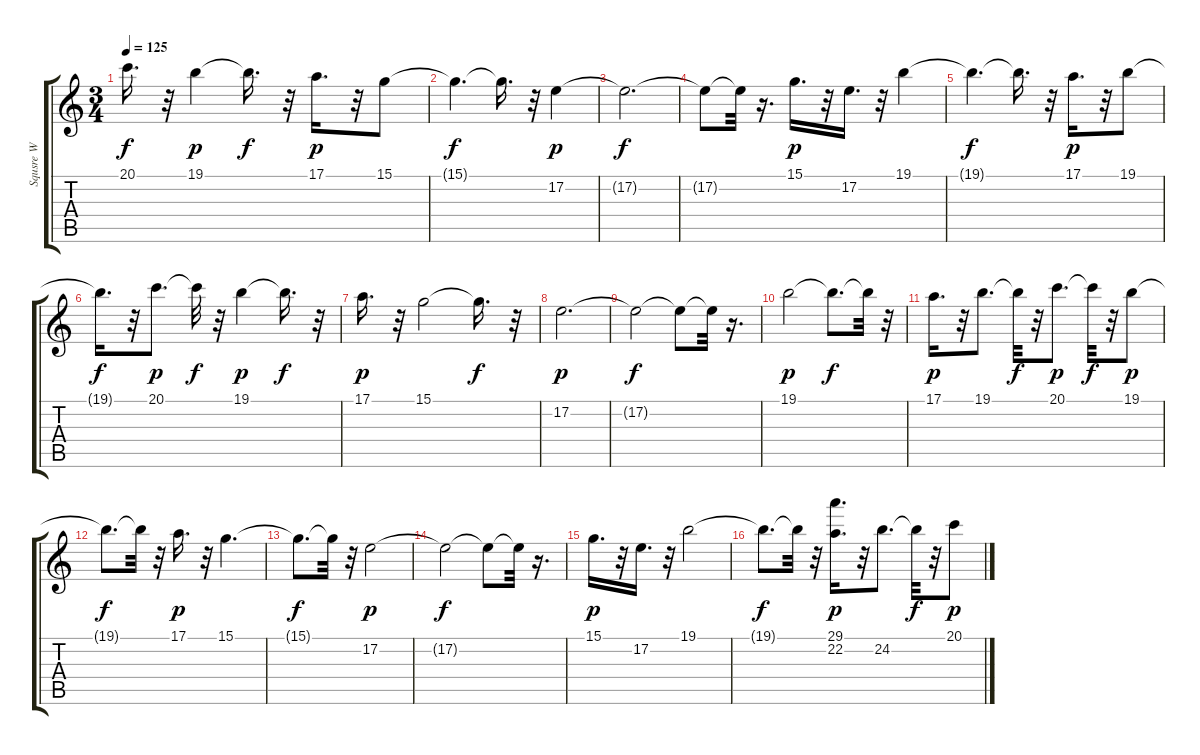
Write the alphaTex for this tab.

\track ("Squsre W" "Squsre W") {instrument lead1square}
\staff {score tabs}
\tuning (E4 B3 G3 D3 A2 E2) {hide}
\ts (3 4)
\tempo 125
\clef g2
\ks c
20.1{t}.16{d dy f} r.32 19.1.4{dy p} 19.1{t}.16{d dy f} r.32 17.1.16{d dy p} r.32 15.1.8 |
15.1{t}.4{d dy f} 15.1{t}.16{d} r.32 17.2.4{dy p} |
17.2{t}.2{d dy f} |
17.2{t}.8 17.2{t}.32 r.16{d} 15.1.16{d dy p} r.32 17.2.16{d} r.32 19.1.4 |
19.1{t}.4{d dy f} 19.1{t}.16{d} r.32 17.1.16{d dy p} r.32 19.1.8 |
19.1{t}.16{d dy f} r.32 20.1.8{d dy p} 20.1{t}.32{dy f} r.32 19.1.4{dy p} 19.1{t}.16{d dy f} r.32 |
17.1.16{d dy p} r.32 15.1.2 15.1{t}.16{d dy f} r.32 |
17.2.2{d dy p} |
17.2{t}.2{dy f} 17.2{t}.8 17.2{t}.32 r.16{d} |
19.1.2{dy p} 19.1{t}.8{d dy f} 19.1{t}.32 r.32 |
17.1.16{d dy p} r.32 19.1.8{d} 19.1{t}.32{dy f} r.32 20.1.8{d dy p} 20.1{t}.32{dy f} r.32 19.1.8{dy p} |
19.1{t}.8{d dy f} 19.1{t}.32 r.32 17.1.16{d dy p} r.32 15.1.4{d} |
15.1{t}.8{d dy f} 15.1{t}.32 r.32 17.2.2{dy p} |
17.2{t}.2{dy f} 17.2{t}.8 17.2{t}.32 r.16{d} |
15.1.16{d dy p} r.32 17.2.16{d} r.32 19.1.2 |
19.1{t}.8{d dy f} 19.1{t}.32 r.32 (29.1 22.2).16{d dy p} r.32 24.2.8{d} 24.2{t}.32{dy f} r.32 20.1.8{dy p}
